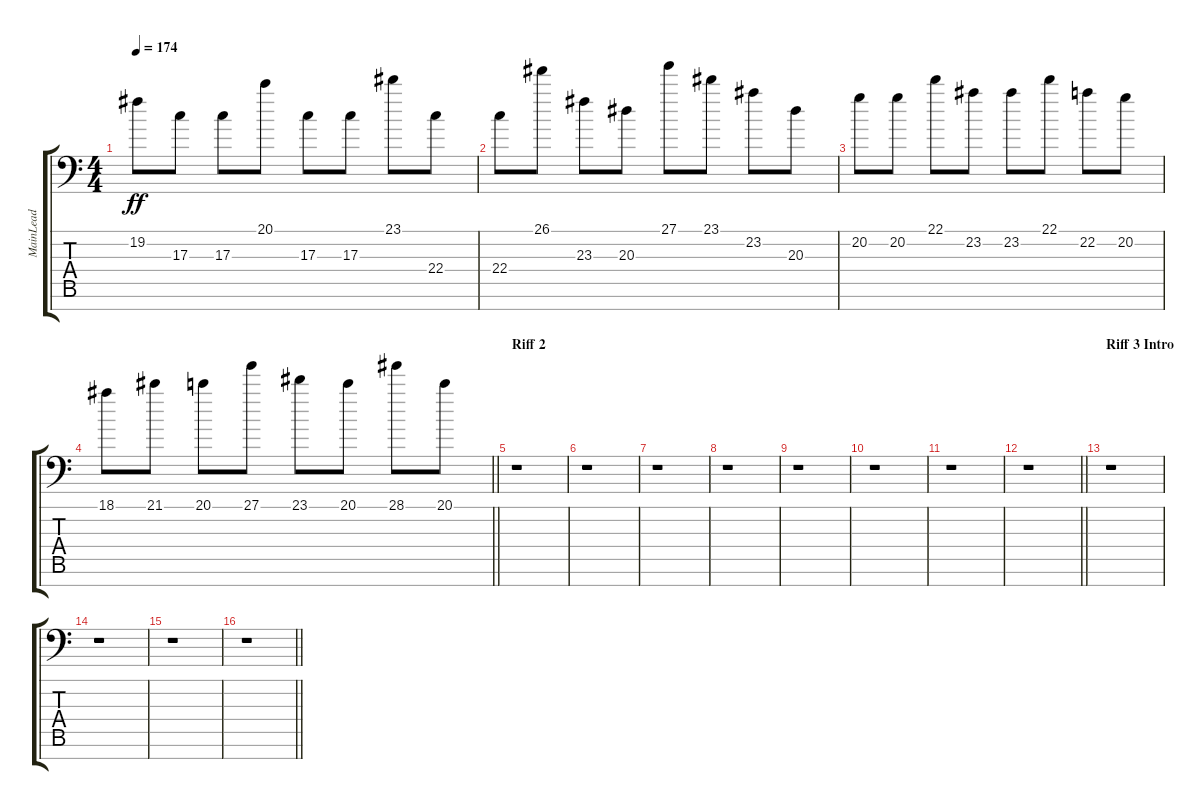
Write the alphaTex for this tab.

\track ("MainLead" "MainLead") {instrument lead1square}
\staff {score tabs}
\tuning (E4 B3 G3 D3 A2 E2 C-1) {hide}
\ts (4 4)
\tempo 174
\clef f4
\ks c
19.2.8{dy ff} 17.3.8 17.3.8 20.1.8 17.3.8 17.3.8 23.1.8 22.4.8 |
22.4.8 26.1.8 23.3.8 20.3.8 27.1.8 23.1.8 23.2.8 20.3.8 |
20.2.8 20.2.8 22.1.8 23.2.8 23.2.8 22.1.8 22.2.8 20.2.8 |
\barLineRight lightlight
18.1.8 21.1.8 20.1.8 27.1.8 23.1.8 20.1.8 28.1.8 20.1.8 |
\section ("" "Riff 2")
r.1 |
r.1 |
r.1 |
r.1 |
r.1 |
r.1 |
r.1 |
\barLineRight lightlight
r.1 |
\section ("" "Riff 3 Intro")
r.1 |
r.1 |
r.1 |
\barLineRight lightlight
r.1
